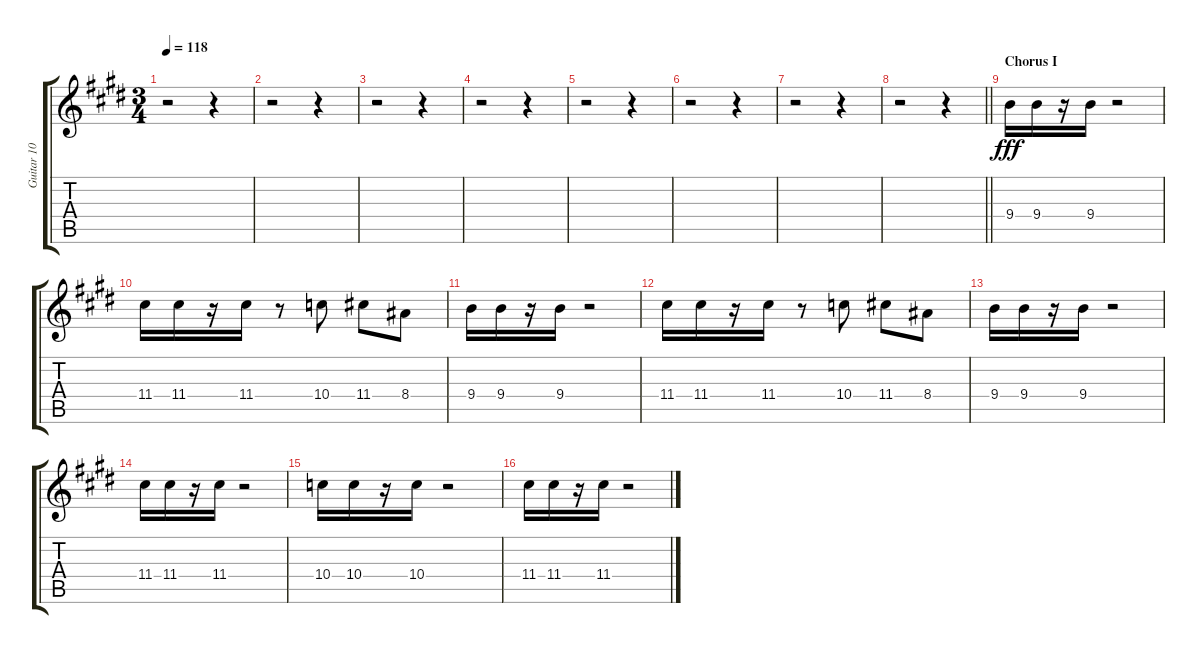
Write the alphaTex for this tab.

\track ("Guitar 10" "Guitar 10") {instrument distortionguitar}
\staff {score tabs}
\tuning (E4 B3 G3 D3 A2 E2) {hide}
\ts (3 4)
\tempo 118
\clef g2
\ks e
r.2{dy fff} r.4 |
r.2 r.4 |
r.2 r.4 |
r.2 r.4 |
r.2 r.4 |
r.2 r.4 |
r.2 r.4 |
\barLineRight lightlight
r.2 r.4 |
\section ("" "Chorus I")
9.4.16 9.4.16 r.16 9.4.16 r.2 |
11.4.16 11.4.16 r.16 11.4.16 r.8 10.4.8 11.4.8 8.4.8 |
9.4.16 9.4.16 r.16 9.4.16 r.2 |
11.4.16 11.4.16 r.16 11.4.16 r.8 10.4.8 11.4.8 8.4.8 |
9.4.16 9.4.16 r.16 9.4.16 r.2 |
11.4.16 11.4.16 r.16 11.4.16 r.2 |
10.4.16 10.4.16 r.16 10.4.16 r.2 |
11.4.16 11.4.16 r.16 11.4.16 r.2
